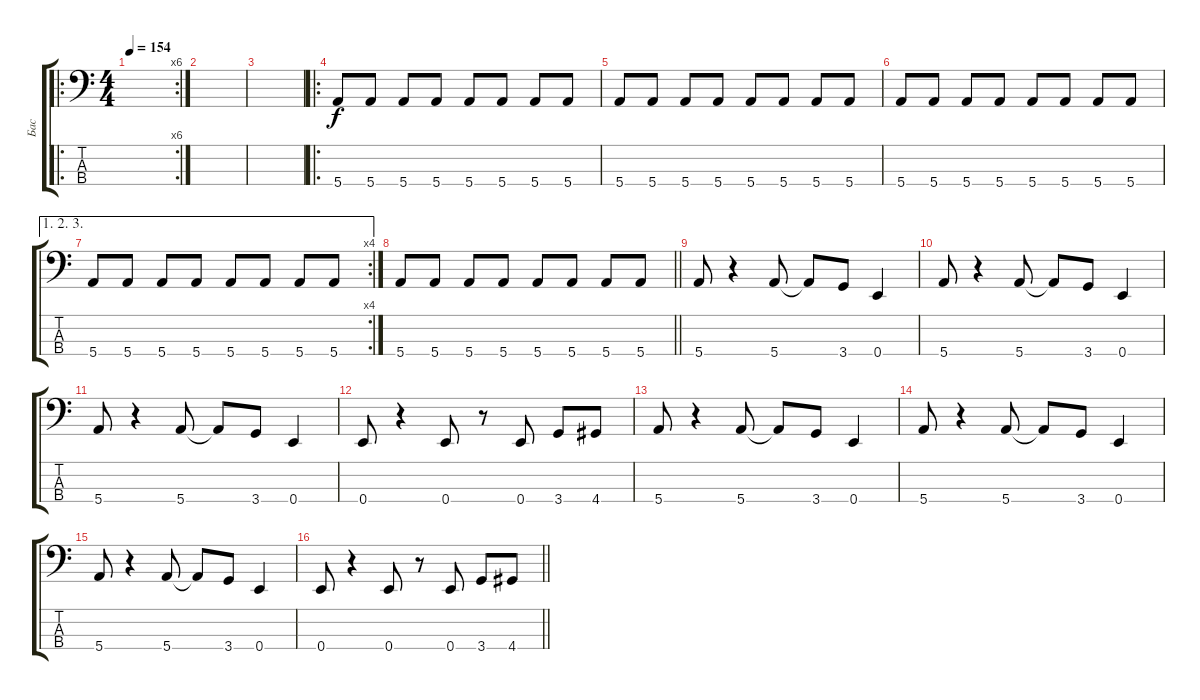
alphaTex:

\track ("Бас" "Бас") {instrument electricbassfinger}
\staff {score tabs}
\tuning (G2 D2 A1 E1) {hide}
\ro
\rc 6
\ts (4 4)
\tempo 154
\clef f4
\ks c
|
|
|
\ro
5.4.8 5.4.8 5.4.8 5.4.8 5.4.8 5.4.8 5.4.8 5.4.8 |
5.4.8 5.4.8 5.4.8 5.4.8 5.4.8 5.4.8 5.4.8 5.4.8 |
5.4.8 5.4.8 5.4.8 5.4.8 5.4.8 5.4.8 5.4.8 5.4.8 |
\ae (1 2 3)
\rc 4
5.4.8 5.4.8 5.4.8 5.4.8 5.4.8 5.4.8 5.4.8 5.4.8 |
\barLineRight lightlight
5.4.8 5.4.8 5.4.8 5.4.8 5.4.8 5.4.8 5.4.8 5.4.8 |
5.4.8 r.4 5.4.8 5.4{t}.8 3.4.8 0.4.4 |
5.4.8 r.4 5.4.8 5.4{t}.8 3.4.8 0.4.4 |
5.4.8 r.4 5.4.8 5.4{t}.8 3.4.8 0.4.4 |
0.4.8 r.4 0.4.8 r.8 0.4.8 3.4.8 4.4.8 |
5.4.8 r.4 5.4.8 5.4{t}.8 3.4.8 0.4.4 |
5.4.8 r.4 5.4.8 5.4{t}.8 3.4.8 0.4.4 |
5.4.8 r.4 5.4.8 5.4{t}.8 3.4.8 0.4.4 |
\barLineRight lightlight
0.4.8 r.4 0.4.8 r.8 0.4.8 3.4.8 4.4.8
